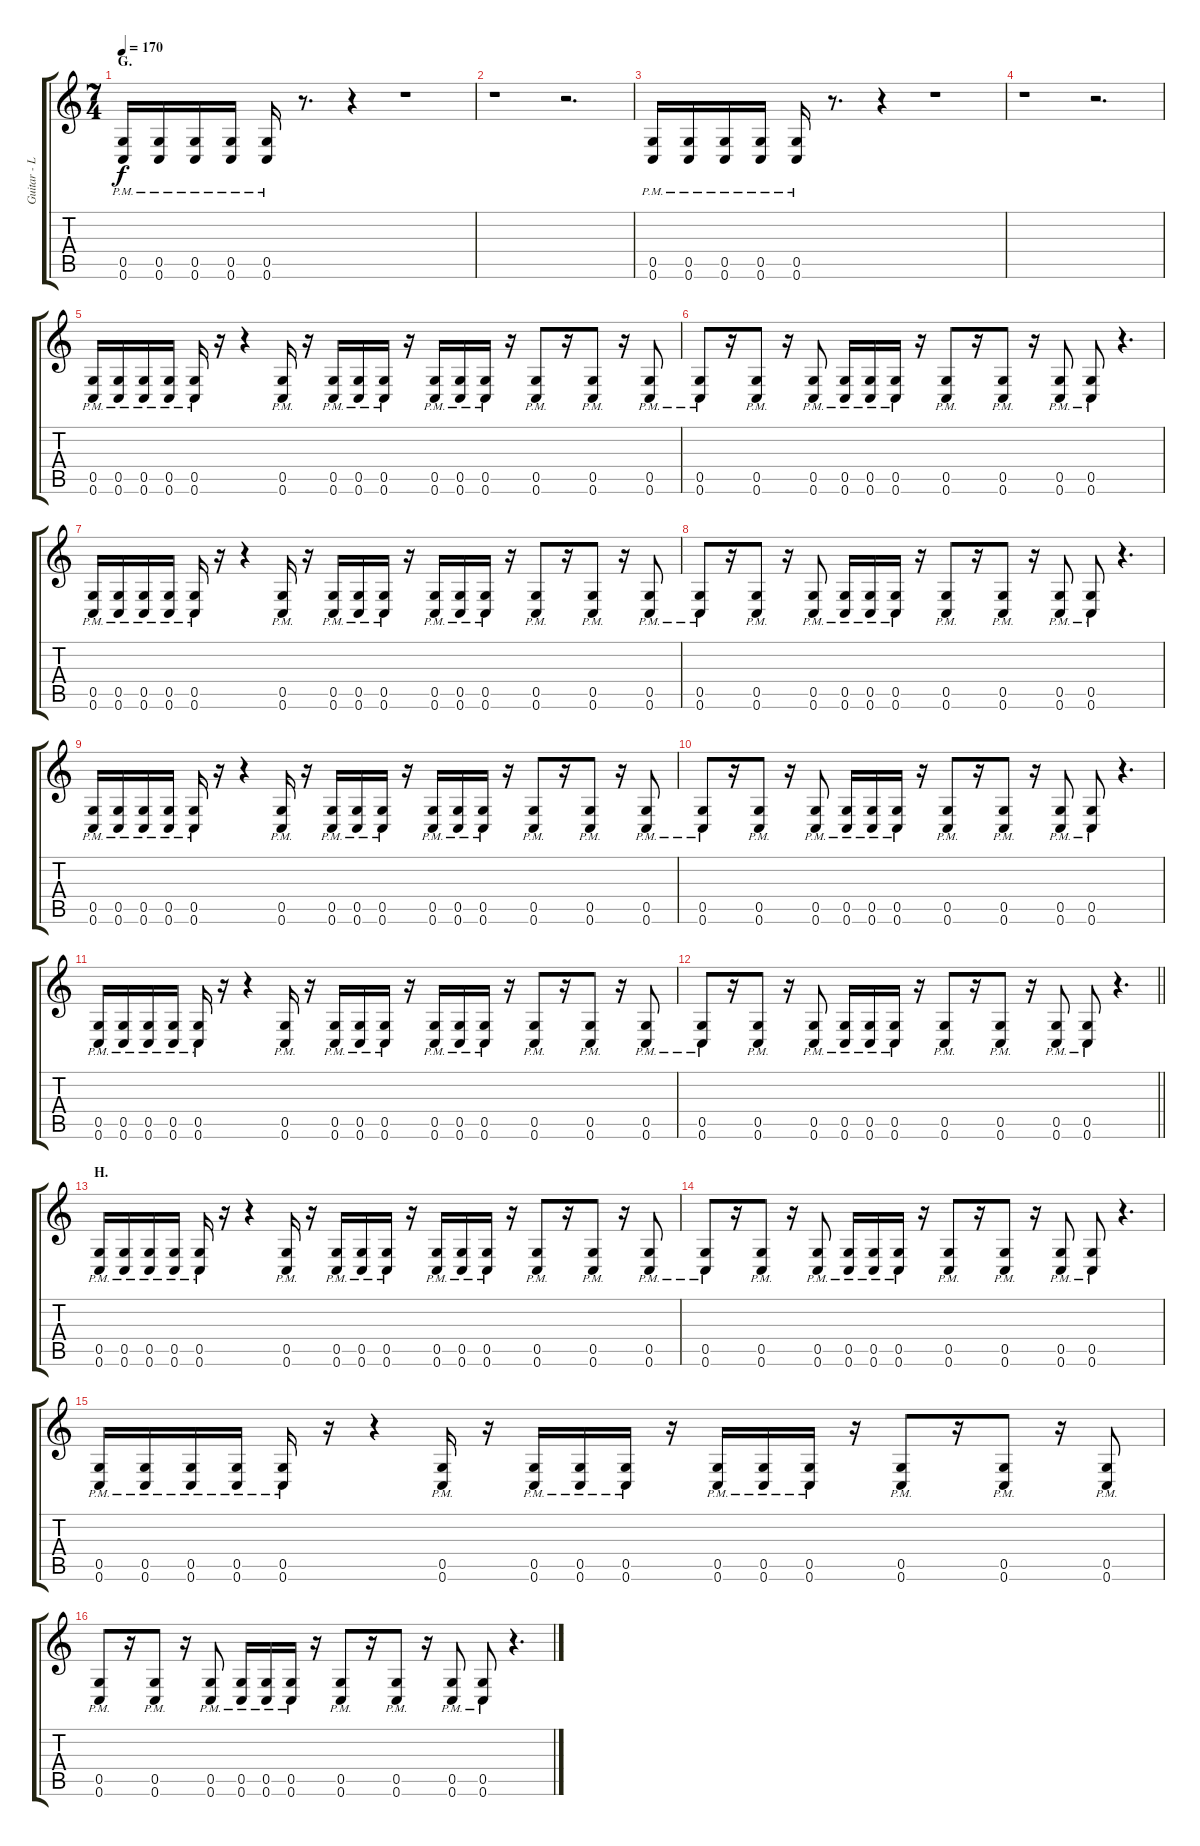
\track ("Guitar - Left" "Guitar - L") {instrument distortionguitar}
\staff {score tabs}
\tuning (D4 A3 F3 C3 G2 C2) {hide}
\ts (7 4)
\section ("" "G.")
\tempo 170
\clef g2
\ks c
(0.5{pm} 0.6{pm}).16{dy f volume 14 instrument distortionguitar} (0.5{pm} 0.6{pm}).16 (0.5{pm} 0.6{pm}).16 (0.5{pm} 0.6{pm}).16 (0.5{pm} 0.6{pm}).16 r.8{d} r.4 r.1 |
r.1 r.2{d} |
(0.5{pm} 0.6{pm}).16 (0.5{pm} 0.6{pm}).16 (0.5{pm} 0.6{pm}).16 (0.5{pm} 0.6{pm}).16 (0.5{pm} 0.6{pm}).16 r.8{d} r.4 r.1 |
r.1 r.2{d} |
(0.5{pm} 0.6{pm}).16 (0.5{pm} 0.6{pm}).16 (0.5{pm} 0.6{pm}).16 (0.5{pm} 0.6{pm}).16 (0.5{pm} 0.6{pm}).16 r.16 r.4 (0.5{pm} 0.6{pm}).16 r.16 (0.5{pm} 0.6{pm}).16 (0.5{pm} 0.6{pm}).16 (0.5{pm} 0.6{pm}).16 r.16 (0.5{pm} 0.6{pm}).16 (0.5{pm} 0.6{pm}).16 (0.5{pm} 0.6{pm}).16 r.16 (0.5{pm} 0.6{pm}).8 r.16 (0.5{pm} 0.6{pm}).8 r.16 (0.5{pm} 0.6{pm}).8 |
(0.5{pm} 0.6{pm}).8 r.16 (0.5{pm} 0.6{pm}).8 r.16 (0.5{pm} 0.6{pm}).8 (0.5{pm} 0.6{pm}).16 (0.5{pm} 0.6{pm}).16 (0.5{pm} 0.6{pm}).16 r.16 (0.5{pm} 0.6{pm}).8 r.16 (0.5{pm} 0.6{pm}).8 r.16 (0.5{pm} 0.6{pm}).8 (0.5{pm} 0.6{pm}).8 r.4{d} |
(0.5{pm} 0.6{pm}).16 (0.5{pm} 0.6{pm}).16 (0.5{pm} 0.6{pm}).16 (0.5{pm} 0.6{pm}).16 (0.5{pm} 0.6{pm}).16 r.16 r.4 (0.5{pm} 0.6{pm}).16 r.16 (0.5{pm} 0.6{pm}).16 (0.5{pm} 0.6{pm}).16 (0.5{pm} 0.6{pm}).16 r.16 (0.5{pm} 0.6{pm}).16 (0.5{pm} 0.6{pm}).16 (0.5{pm} 0.6{pm}).16 r.16 (0.5{pm} 0.6{pm}).8 r.16 (0.5{pm} 0.6{pm}).8 r.16 (0.5{pm} 0.6{pm}).8 |
(0.5{pm} 0.6{pm}).8 r.16 (0.5{pm} 0.6{pm}).8 r.16 (0.5{pm} 0.6{pm}).8 (0.5{pm} 0.6{pm}).16 (0.5{pm} 0.6{pm}).16 (0.5{pm} 0.6{pm}).16 r.16 (0.5{pm} 0.6{pm}).8 r.16 (0.5{pm} 0.6{pm}).8 r.16 (0.5{pm} 0.6{pm}).8 (0.5{pm} 0.6{pm}).8 r.4{d} |
(0.5{pm} 0.6{pm}).16 (0.5{pm} 0.6{pm}).16 (0.5{pm} 0.6{pm}).16 (0.5{pm} 0.6{pm}).16 (0.5{pm} 0.6{pm}).16 r.16 r.4 (0.5{pm} 0.6{pm}).16 r.16 (0.5{pm} 0.6{pm}).16 (0.5{pm} 0.6{pm}).16 (0.5{pm} 0.6{pm}).16 r.16 (0.5{pm} 0.6{pm}).16 (0.5{pm} 0.6{pm}).16 (0.5{pm} 0.6{pm}).16 r.16 (0.5{pm} 0.6{pm}).8 r.16 (0.5{pm} 0.6{pm}).8 r.16 (0.5{pm} 0.6{pm}).8 |
(0.5{pm} 0.6{pm}).8 r.16 (0.5{pm} 0.6{pm}).8 r.16 (0.5{pm} 0.6{pm}).8 (0.5{pm} 0.6{pm}).16 (0.5{pm} 0.6{pm}).16 (0.5{pm} 0.6{pm}).16 r.16 (0.5{pm} 0.6{pm}).8 r.16 (0.5{pm} 0.6{pm}).8 r.16 (0.5{pm} 0.6{pm}).8 (0.5{pm} 0.6{pm}).8 r.4{d} |
(0.5{pm} 0.6{pm}).16 (0.5{pm} 0.6{pm}).16 (0.5{pm} 0.6{pm}).16 (0.5{pm} 0.6{pm}).16 (0.5{pm} 0.6{pm}).16 r.16 r.4 (0.5{pm} 0.6{pm}).16 r.16 (0.5{pm} 0.6{pm}).16 (0.5{pm} 0.6{pm}).16 (0.5{pm} 0.6{pm}).16 r.16 (0.5{pm} 0.6{pm}).16 (0.5{pm} 0.6{pm}).16 (0.5{pm} 0.6{pm}).16 r.16 (0.5{pm} 0.6{pm}).8 r.16 (0.5{pm} 0.6{pm}).8 r.16 (0.5{pm} 0.6{pm}).8 |
\barLineRight lightlight
(0.5{pm} 0.6{pm}).8 r.16 (0.5{pm} 0.6{pm}).8 r.16 (0.5{pm} 0.6{pm}).8 (0.5{pm} 0.6{pm}).16 (0.5{pm} 0.6{pm}).16 (0.5{pm} 0.6{pm}).16 r.16 (0.5{pm} 0.6{pm}).8 r.16 (0.5{pm} 0.6{pm}).8 r.16 (0.5{pm} 0.6{pm}).8 (0.5{pm} 0.6{pm}).8 r.4{d} |
\section ("" "H.")
(0.5{pm} 0.6{pm}).16 (0.5{pm} 0.6{pm}).16 (0.5{pm} 0.6{pm}).16 (0.5{pm} 0.6{pm}).16 (0.5{pm} 0.6{pm}).16 r.16 r.4 (0.5{pm} 0.6{pm}).16 r.16 (0.5{pm} 0.6{pm}).16 (0.5{pm} 0.6{pm}).16 (0.5{pm} 0.6{pm}).16 r.16 (0.5{pm} 0.6{pm}).16 (0.5{pm} 0.6{pm}).16 (0.5{pm} 0.6{pm}).16 r.16 (0.5{pm} 0.6{pm}).8 r.16 (0.5{pm} 0.6{pm}).8 r.16 (0.5{pm} 0.6{pm}).8 |
(0.5{pm} 0.6{pm}).8 r.16 (0.5{pm} 0.6{pm}).8 r.16 (0.5{pm} 0.6{pm}).8 (0.5{pm} 0.6{pm}).16 (0.5{pm} 0.6{pm}).16 (0.5{pm} 0.6{pm}).16 r.16 (0.5{pm} 0.6{pm}).8 r.16 (0.5{pm} 0.6{pm}).8 r.16 (0.5{pm} 0.6{pm}).8 (0.5{pm} 0.6{pm}).8 r.4{d} |
(0.5{pm} 0.6{pm}).16 (0.5{pm} 0.6{pm}).16 (0.5{pm} 0.6{pm}).16 (0.5{pm} 0.6{pm}).16 (0.5{pm} 0.6{pm}).16 r.16 r.4 (0.5{pm} 0.6{pm}).16 r.16 (0.5{pm} 0.6{pm}).16 (0.5{pm} 0.6{pm}).16 (0.5{pm} 0.6{pm}).16 r.16 (0.5{pm} 0.6{pm}).16 (0.5{pm} 0.6{pm}).16 (0.5{pm} 0.6{pm}).16 r.16 (0.5{pm} 0.6{pm}).8 r.16 (0.5{pm} 0.6{pm}).8 r.16 (0.5{pm} 0.6{pm}).8 |
(0.5{pm} 0.6{pm}).8 r.16 (0.5{pm} 0.6{pm}).8 r.16 (0.5{pm} 0.6{pm}).8 (0.5{pm} 0.6{pm}).16 (0.5{pm} 0.6{pm}).16 (0.5{pm} 0.6{pm}).16 r.16 (0.5{pm} 0.6{pm}).8 r.16 (0.5{pm} 0.6{pm}).8 r.16 (0.5{pm} 0.6{pm}).8 (0.5{pm} 0.6{pm}).8 r.4{d}
